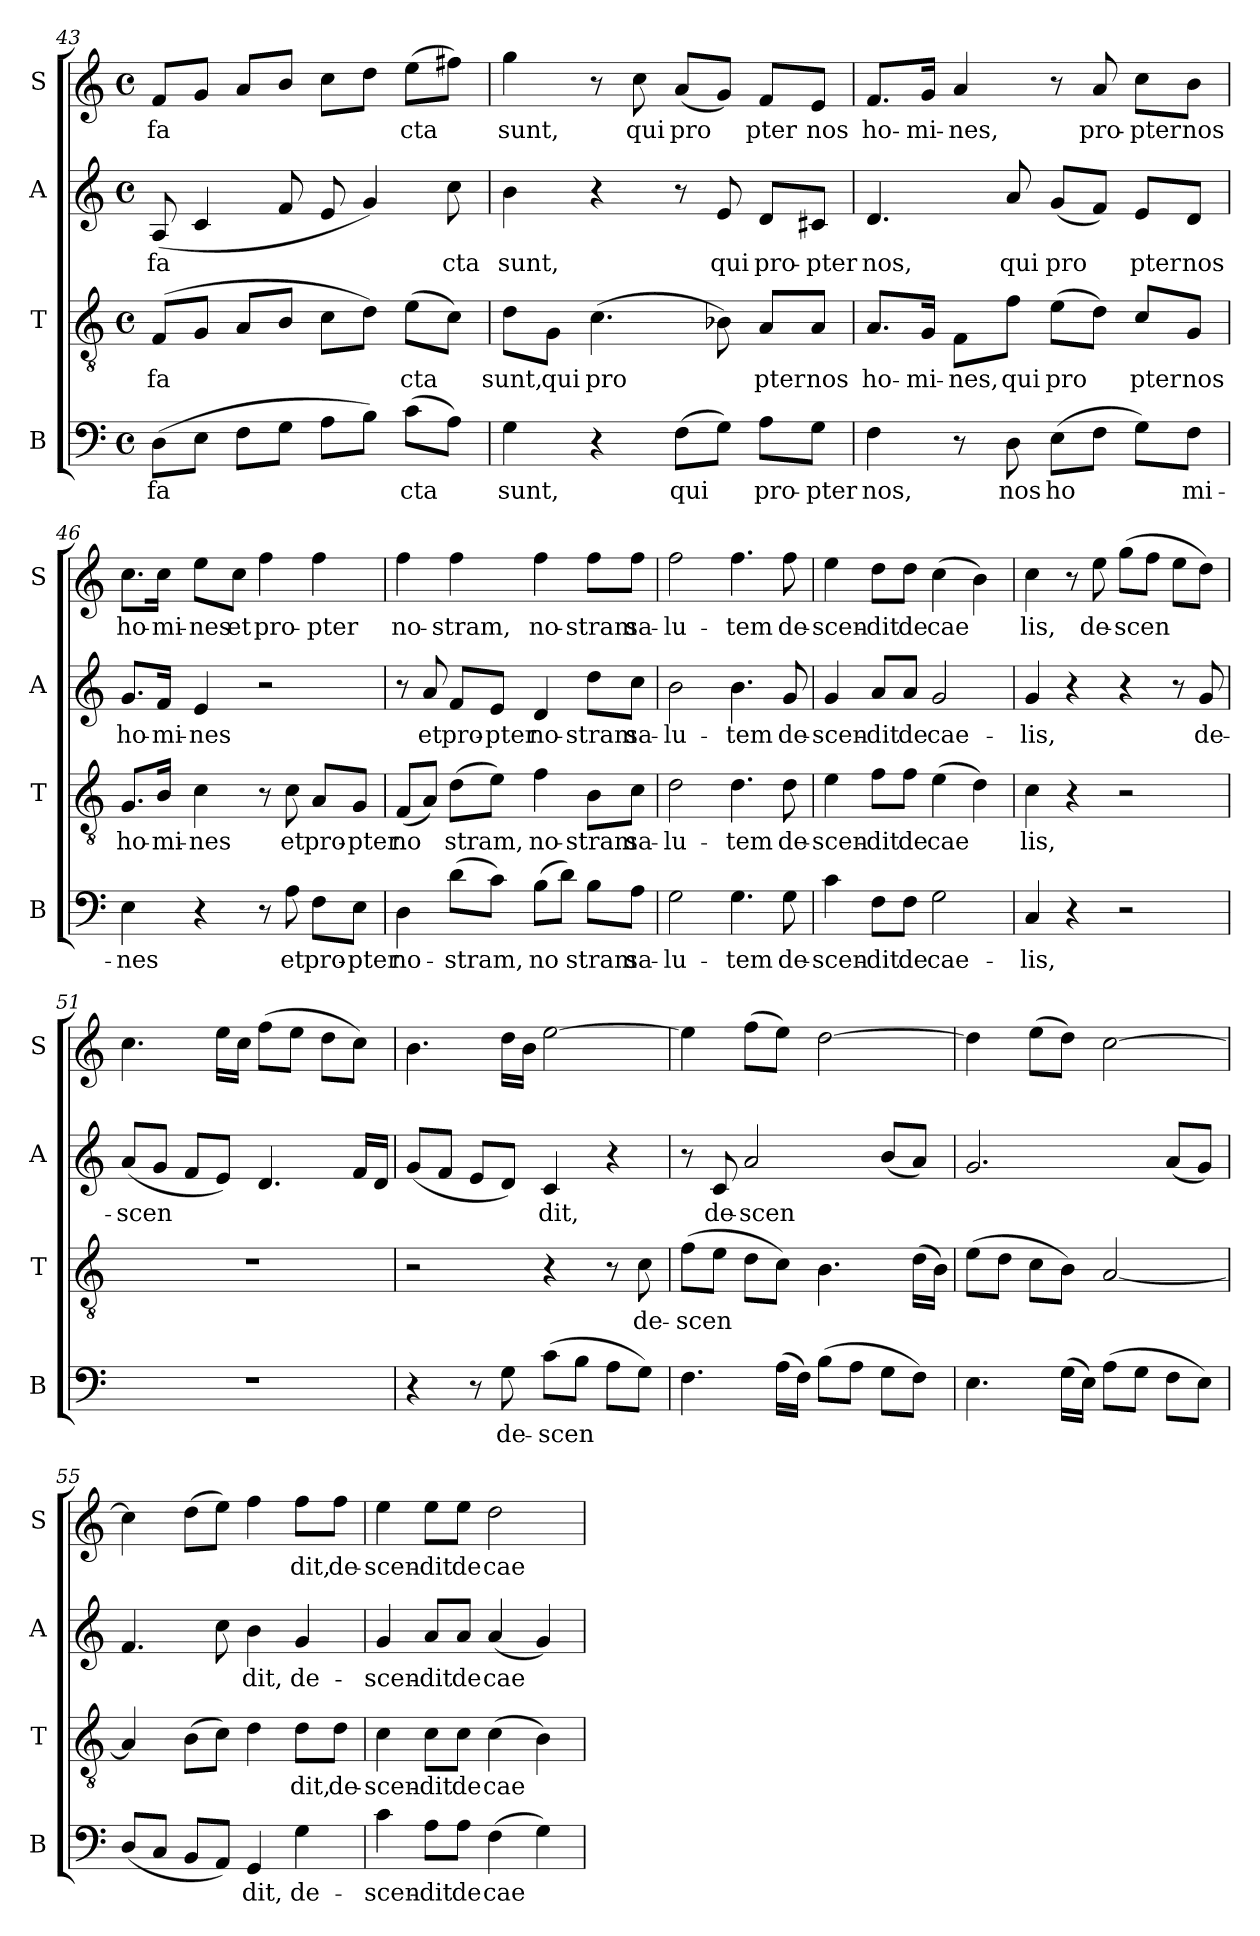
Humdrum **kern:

**kern	**text	**kern	**text	**kern	**text	**kern	**text
*part4	*part4	*part3	*part3	*part2	*part2	*part1	*part1
*staff4	*staff4	*staff3	*staff3	*staff2	*staff2	*staff1	*staff1
*I"B	*	*I"T	*	*I"A	*	*I"S	*
*I'B	*	*I'T	*	*I'A	*	*I'S	*
*clefF4	*	*clefGv2	*	*clefG2	*	*clefG2	*
*k[]	*	*k[]	*	*k[]	*	*k[]	*
*M4/4	*	*M4/4	*	*M4/4	*	*M4/4	*
*met(c)	*	*met(c)	*	*met(c)	*	*met(c)	*
=43	=43	=43	=43	=43	=43	=43	=43
!	!LO:LY:b	!	!LO:LY:b	!	!LO:LY:b	!	!LO:LY:b
(>8DL	fa	(<8FL	fa	(<8A	fa	8fL	fa
8EJ	.	8GJ	.	4c	.	8gJ	.
8FL	.	8AL	.	.	.	8aL	.
8GJ	.	8BJ	.	8f	.	8bJ	.
8AL	.	8cL	.	8e	.	8ccL	.
8BJ)	.	8dJ)	.	4g)	.	8ddJ	.
!	!LO:LY:b	!	!LO:LY:b	!	!	!	!LO:LY:b
(>8cL	cta	(>8eL	cta	.	.	(>8eeL	cta
!	!	!	!	!	!LO:LY:b	!	!
8AJ)	.	8cJ)	.	8cc	cta	8ff#XJ)	.
=44	=44	=44	=44	=44	=44	=44	=44
!	!LO:LY:b	!	!LO:LY:b	!	!LO:LY:b	!	!LO:LY:b
4G	sunt,	8dL	sunt,	4b	sunt,	4gg	sunt,
!	!	!	!LO:LY:b	!	!	!	!
.	.	8GJ	qui	.	.	.	.
!	!	!	!LO:LY:b	!	!	!	!
4r	.	(>4.c	pro	4r	.	8r	.
!	!	!	!	!	!	!	!LO:LY:b
.	.	.	.	.	.	8cc	qui
!	!LO:LY:b	!	!	!	!	!	!LO:LY:b
(>8FL	qui	.	.	8r	.	(<8aL	pro
!	!	!	!	!	!LO:LY:b	!	!
8GJ)	.	8B-X)	.	8e	qui	8gJ)	.
!	!LO:LY:b	!	!LO:LY:b	!	!LO:LY:b	!	!LO:LY:b
8AL	pro-	8AL	pter	8dL	pro-	8fL	pter
!	!LO:LY:b	!	!LO:LY:b	!	!LO:LY:b	!	!LO:LY:b
8GJ	-pter	8AJ	nos	8c#XJ	-pter	8eJ	nos
=45	=45	=45	=45	=45	=45	=45	=45
!	!LO:LY:b	!	!LO:LY:b	!	!LO:LY:b	!	!LO:LY:b
4F	nos,	8.AL	ho-	4.d	nos,	8.fL	ho-
!	!	!	!LO:LY:b	!	!	!	!LO:LY:b
.	.	16GJk	-mi-	.	.	16gJk	-mi-
!	!	!	!LO:LY:b	!	!	!	!LO:LY:b
8r	.	8FL	-nes,	.	.	4a	-nes,
!	!LO:LY:b	!	!LO:LY:b	!	!LO:LY:b	!	!
8D	nos	8fJ	qui	8a	qui	.	.
!	!LO:LY:b	!	!LO:LY:b	!	!LO:LY:b	!	!
(>8EL	ho	(>8eL	pro	(<8gL	pro	8r	.
!	!	!	!	!	!	!	!LO:LY:b
8FJ	.	8dJ)	.	8fJ)	.	8a	pro-
!	!	!	!LO:LY:b	!	!LO:LY:b	!	!LO:LY:b
8GL)	.	8cL	pter	8eL	pter	8ccL	-pter
!	!LO:LY:b	!	!LO:LY:b	!	!LO:LY:b	!	!LO:LY:b
8FJ	mi-	8GJ	nos	8dJ	nos	8bJ	nos
=46	=46	=46	=46	=46	=46	=46	=46
!	!LO:LY:b	!	!LO:LY:b	!	!LO:LY:b	!	!LO:LY:b
4E	-nes	8.GL	ho-	8.gL	ho-	8.ccL	ho-
!	!	!	!LO:LY:b	!	!LO:LY:b	!	!LO:LY:b
.	.	16BJk	-mi-	16fJk	-mi-	16ccJk	-mi-
!	!	!	!LO:LY:b	!	!LO:LY:b	!	!LO:LY:b
4r	.	4c	-nes	4e	-nes	8eeL	-nes
!	!	!	!	!	!	!	!LO:LY:b
.	.	.	.	.	.	8ccJ	et
!	!	!	!	!	!	!	!LO:LY:b
8r	.	8r	.	2r	.	4ff	pro-
!	!LO:LY:b	!	!LO:LY:b	!	!	!	!
8A	et	8c	et	.	.	.	.
!	!LO:LY:b	!	!LO:LY:b	!	!	!	!LO:LY:b
8FL	pro-	8AL	pro-	.	.	4ff	-pter
!	!LO:LY:b	!	!LO:LY:b	!	!	!	!
8EJ	-pter	8GJ	-pter	.	.	.	.
=47	=47	=47	=47	=47	=47	=47	=47
!	!LO:LY:b	!	!LO:LY:b	!	!	!	!LO:LY:b
4D	no-	(<8FL	no	8r	.	4ff	no-
!	!	!	!	!	!LO:LY:b	!	!
.	.	8AJ)	.	8a	et	.	.
!	!LO:LY:b	!	!LO:LY:b	!	!LO:LY:b	!	!LO:LY:b
(>8dL	-stram,	(>8dL	stram,	8fL	pro-	4ff	-stram,
!	!	!	!	!	!LO:LY:b	!	!
8cJ)	.	8eJ)	.	8eJ	-pter	.	.
!	!LO:LY:b	!	!LO:LY:b	!	!LO:LY:b	!	!LO:LY:b
(>8BL	no	4f	no-	4d	no-	4ff	no-
8dJ)	.	.	.	.	.	.	.
!	!LO:LY:b	!	!LO:LY:b	!	!LO:LY:b	!	!LO:LY:b
8BL	stram	8BL	-stram	8ddL	-stram	8ffL	-stram
!	!LO:LY:b	!	!LO:LY:b	!	!LO:LY:b	!	!LO:LY:b
8AJ	sa-	8cJ	sa-	8ccJ	sa-	8ffJ	sa-
=48	=48	=48	=48	=48	=48	=48	=48
!	!LO:LY:b	!	!LO:LY:b	!	!LO:LY:b	!	!LO:LY:b
2G	-lu-	2d	-lu-	2b	-lu-	2ff	-lu-
!	!LO:LY:b	!	!LO:LY:b	!	!LO:LY:b	!	!LO:LY:b
4.G	-tem	4.d	-tem	4.b	-tem	4.ff	-tem
!	!LO:LY:b	!	!LO:LY:b	!	!LO:LY:b	!	!LO:LY:b
8G	de-	8d	de-	8g	de-	8ff	de-
=49	=49	=49	=49	=49	=49	=49	=49
!	!LO:LY:b	!	!LO:LY:b	!	!LO:LY:b	!	!LO:LY:b
4c	-scen-	4e	-scen-	4g	-scen-	4ee	-scen-
!	!LO:LY:b	!	!LO:LY:b	!	!LO:LY:b	!	!LO:LY:b
8FL	-dit	8fL	-dit	8aL	-dit	8ddL	-dit
!	!LO:LY:b	!	!LO:LY:b	!	!LO:LY:b	!	!LO:LY:b
8FJ	de	8fJ	de	8aJ	de	8ddJ	de
!	!LO:LY:b	!	!LO:LY:b	!	!LO:LY:b	!	!LO:LY:b
2G	cae-	(>4e	cae	2g	cae-	(>4cc	cae
.	.	4d)	.	.	.	4b)	.
=50	=50	=50	=50	=50	=50	=50	=50
!	!LO:LY:b	!	!LO:LY:b	!	!LO:LY:b	!	!LO:LY:b
4C	-lis,	4c	lis,	4g	-lis,	4cc	lis,
4r	.	4r	.	4r	.	8r	.
!	!	!	!	!	!	!	!LO:LY:b
.	.	.	.	.	.	8ee	de-
!	!	!	!	!	!	!	!LO:LY:b
2r	.	2r	.	4r	.	(>8ggL	-scen
.	.	.	.	.	.	8ffJ	.
.	.	.	.	8r	.	8eeL	.
!	!	!	!	!	!LO:LY:b	!	!
.	.	.	.	8g	de-	8ddJ)	.
=51	=51	=51	=51	=51	=51	=51	=51
!	!	!	!	!	!LO:LY:b	!	!
1r	.	1r	.	(<8aL	-scen	4.cc	.
.	.	.	.	8gJ	.	.	.
.	.	.	.	8fL	.	.	.
.	.	.	.	8eJ)	.	16eeLL	.
.	.	.	.	.	.	16ccJJ	.
.	.	.	.	4.d	.	(>8ffL	.
.	.	.	.	.	.	8eeJ	.
.	.	.	.	.	.	8ddL	.
.	.	.	.	16fLL	.	8ccJ)	.
.	.	.	.	16dJJ	.	.	.
=52	=52	=52	=52	=52	=52	=52	=52
4r	.	2r	.	(<8gL	.	4.b	.
.	.	.	.	8fJ	.	.	.
8r	.	.	.	8eL	.	.	.
!	!LO:LY:b	!	!	!	!	!	!
8G	de-	.	.	8dJ)	.	16ddLL	.
.	.	.	.	.	.	16bJJ	.
!	!LO:LY:b	!	!	!	!LO:LY:b	!	!
(>8cL	-scen	4r	.	4c	dit,	[2ee	.
8BJ	.	.	.	.	.	.	.
8AL	.	8r	.	4r	.	.	.
!	!	!	!LO:LY:b	!	!	!	!
8GJ)	.	8c	de-	.	.	.	.
=53	=53	=53	=53	=53	=53	=53	=53
!	!	!	!LO:LY:b	!	!	!	!
4.F	.	(>8fL	-scen	8r	.	4ee]	.
!	!	!	!	!	!LO:LY:b	!	!
.	.	8eJ	.	8c	de-	.	.
!	!	!	!	!	!LO:LY:b	!	!
.	.	8dL	.	2a	-scen	(>8ffL	.
(>16ALL	.	8cJ)	.	.	.	8eeJ)	.
16FJJ)	.	.	.	.	.	.	.
(>8BL	.	4.B	.	.	.	[2dd	.
8AJ	.	.	.	.	.	.	.
8GL	.	.	.	(<8bL	.	.	.
8FJ)	.	(>16dLL	.	8aJ)	.	.	.
.	.	16BJJ)	.	.	.	.	.
=54	=54	=54	=54	=54	=54	=54	=54
4.E	.	(>8eL	.	2.g	.	4dd]	.
.	.	8dJ	.	.	.	.	.
.	.	8cL	.	.	.	(>8eeL	.
(>16GLL	.	8BJ)	.	.	.	8ddJ)	.
16EJJ)	.	.	.	.	.	.	.
(>8AL	.	[2A	.	.	.	[2cc	.
8GJ	.	.	.	.	.	.	.
8FL	.	.	.	(<8aL	.	.	.
8EJ)	.	.	.	8gJ)	.	.	.
=55	=55	=55	=55	=55	=55	=55	=55
(<8DL	.	4A]	.	4.f	.	4cc]	.
8CJ	.	.	.	.	.	.	.
8BBL	.	(>8BL	.	.	.	(>8ddL	.
8AAJ)	.	8cJ)	.	8cc	.	8eeJ)	.
!	!LO:LY:b	!	!	!	!LO:LY:b	!	!
4GG	dit,	4d	.	4b	dit,	4ff	.
!	!LO:LY:b	!	!LO:LY:b	!	!LO:LY:b	!	!LO:LY:b
4G	de-	8dL	dit,	4g	de-	8ffL	dit,
!	!	!	!LO:LY:b	!	!	!	!LO:LY:b
.	.	8dJ	de-	.	.	8ffJ	de-
=56	=56	=56	=56	=56	=56	=56	=56
!	!LO:LY:b	!	!LO:LY:b	!	!LO:LY:b	!	!LO:LY:b
4c	-scen-	4c	-scen-	4g	-scen-	4ee	-scen-
!	!LO:LY:b	!	!LO:LY:b	!	!LO:LY:b	!	!LO:LY:b
8AL	-dit	8cL	-dit	8aL	-dit	8eeL	-dit
!	!LO:LY:b	!	!LO:LY:b	!	!LO:LY:b	!	!LO:LY:b
8AJ	de	8cJ	de	8aJ	de	8eeJ	de
!	!LO:LY:b	!	!LO:LY:b	!	!LO:LY:b	!	!LO:LY:b
(>4F	cae	(>4c	cae	(<4a	cae	2dd	cae-
4G)	.	4B)	.	4g)	.	.	.
=	=	=	=	=	=	=	=
*-	*-	*-	*-	*-	*-	*-	*-
